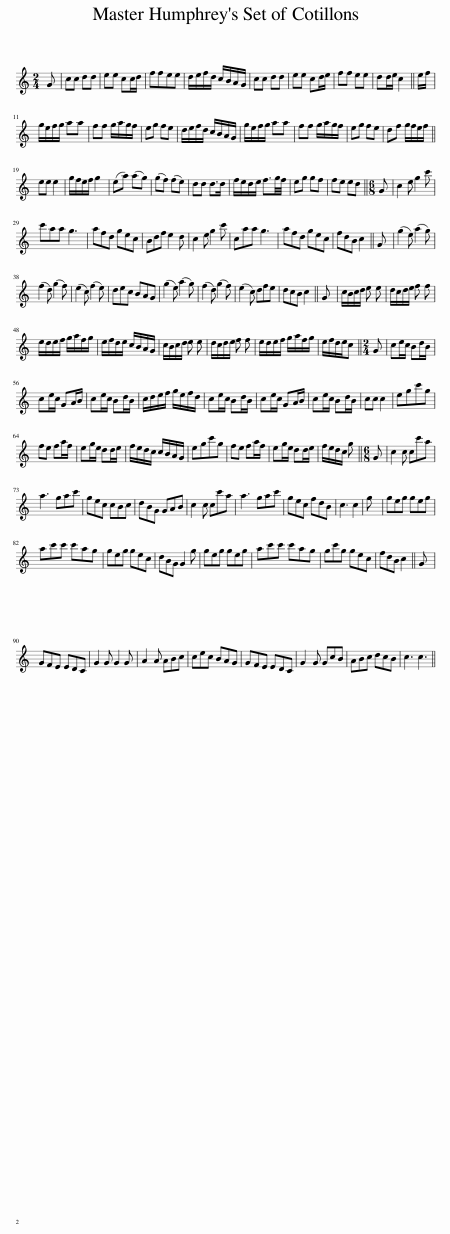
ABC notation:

X:1
L:1/8
M:2/4
I:linebreak $
K:C
V:1 treble
V:1
 G | cc dd | ee cc/d/ | ffee | d/e/f/d/ c/B/A/G/ | %5
 cc dd | ee cd/e/ | ff ee | dd/e/ c2 || e/f/ |$ %10
 g/e/f/g/ aa | ff g/a/g/f/ | eg fe | d/e/f/d/ c/B/A/G/ | g/e/f/g/ aa | %15
 ff g/a/g/f/ | eg fe | df g/f/e/f/ ||$ ee e2 | g/f/e/f/ g2 | %20
 (ea) (ag) | (gf) (fe) | dd d>d | f/e/d/e/ f3/2g/4f/4 | eg gf | %25
 fe ed ||[M:6/8] G | c2 e g2 c' |$ c'aa g3 | afd gec | %30
 Bdf e2 d | c2 e g2 c' | caa g3 | afd gec | fdB c2 || %35
 G | (g2 e) (a2 g) |$ (f2 d) (g2 f) | (e2 c) (f2 e) | dec BAG | %40
 (g2 e) (a2 g) | (f2 d) (g2 f) | (e2 c) dfe | dcB c2 || G | %45
 c/B/c/d/ e e | d/c/d/e/ f f |$ e/d/e/f/ g/a/f/g/ | e/f/d/e/ c/B/A/G/ | c/B/c/d/ e e | %50
 d/c/d/e/ f f | e/d/e/f/ g/a/f/g/ | e/f/d/e/c ||[M:2/4] G | ce/c/ Bd/B/ |$ %55
 ce/c/ GA/B/ | ce/c/ Bd/B/ | c/d/e/f/ g/e/f/d/ | ce/c/ Bd/B/ | ce/c/ GA/B/ | %60
 ce/c/ Bd/B/ | cc c2 | egc'g |$ fe fa/f/ | eg/e/ dd/e/ | %65
 f/e/d/c/ c/B/A/G/ | egc'g | fe fa/f/ | eg/e/ dd/e/ | f/e/d/c/ g || %70
[M:6/8] G | c2 c cc'a |$ a3 gac' | gec cBc | dBG GAB | %75
 c2 c cc'a | a3 gac' | gec fdB | c3 c2 | g | %80
 geg geg |$ ac'c' c'ag | geg gec | dBG G2 g | geg geg | %85
 ac'c' c'ag | gc'g gec | fdB c2 || G |$ GFE EDC | %90
 G2 G G2 G | A2 A ABc | cec BAG | GFE EDC | G2 G GcB | %95
 ABc dcB | c3 c3 || %97
